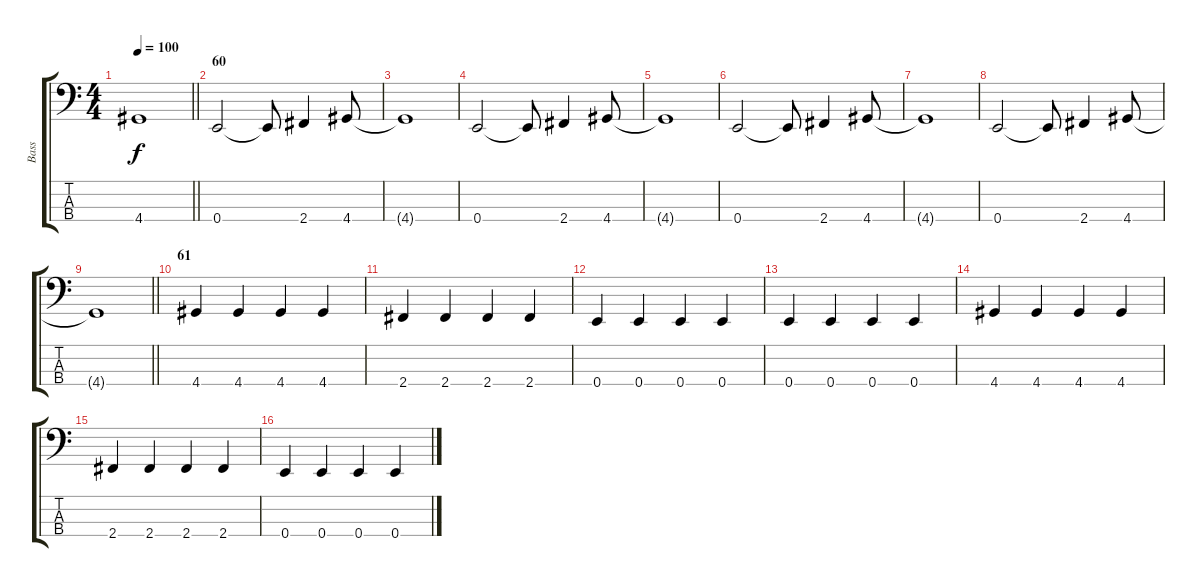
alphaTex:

\track ("Bass" "Bass") {instrument electricbassfinger}
\staff {score tabs}
\tuning (G2 D2 A1 E1) {hide}
\ts (4 4)
\tempo 100
\clef f4
\barLineRight lightlight
\ks c
4.4.1{dy f} |
\section ("" "60")
0.4.2 0.4{t}.8 2.4.4 4.4.8 |
4.4{t}.1 |
0.4.2 0.4{t}.8 2.4.4 4.4.8 |
4.4{t}.1 |
0.4.2 0.4{t}.8 2.4.4 4.4.8 |
4.4{t}.1 |
0.4.2 0.4{t}.8 2.4.4 4.4.8 |
\barLineRight lightlight
4.4{t}.1 |
\section ("" "61")
4.4.4 4.4.4 4.4.4 4.4.4 |
2.4.4 2.4.4 2.4.4 2.4.4 |
0.4.4 0.4.4 0.4.4 0.4.4 |
0.4.4 0.4.4 0.4.4 0.4.4 |
4.4.4 4.4.4 4.4.4 4.4.4 |
2.4.4 2.4.4 2.4.4 2.4.4 |
0.4.4 0.4.4 0.4.4 0.4.4
